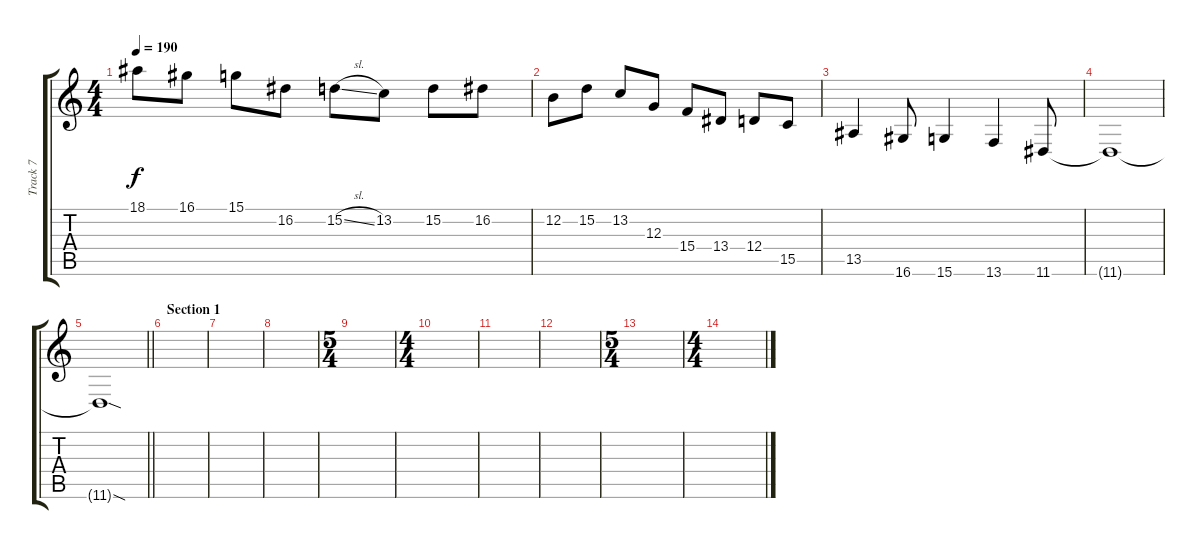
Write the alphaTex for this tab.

\track ("Track 7" "Track 7") {instrument accordion}
\staff {score tabs}
\tuning (E4 B3 G3 D3 A2 E2) {hide}
\ts (4 4)
\tempo 190
\clef g2
\ks c
18.1{t}.8{dy f} 16.1.8 15.1.8 16.2.8 15.2{sl}.8 13.2.8 15.2.8 16.2.8 |
12.2.8 15.2.8 13.2.8 12.3.8 15.4.8 13.4.8 12.4.8 15.5.8 |
13.5.4 16.6.8 15.6.4 13.6.4 11.6.8 |
11.6{t}.1 |
\barLineRight lightlight
11.6{sod t}.1 |
\section ("" "Section 1")
|
|
|
\ts (5 4)
|
\ts (4 4)
|
|
|
\ts (5 4)
|
\ts (4 4)
